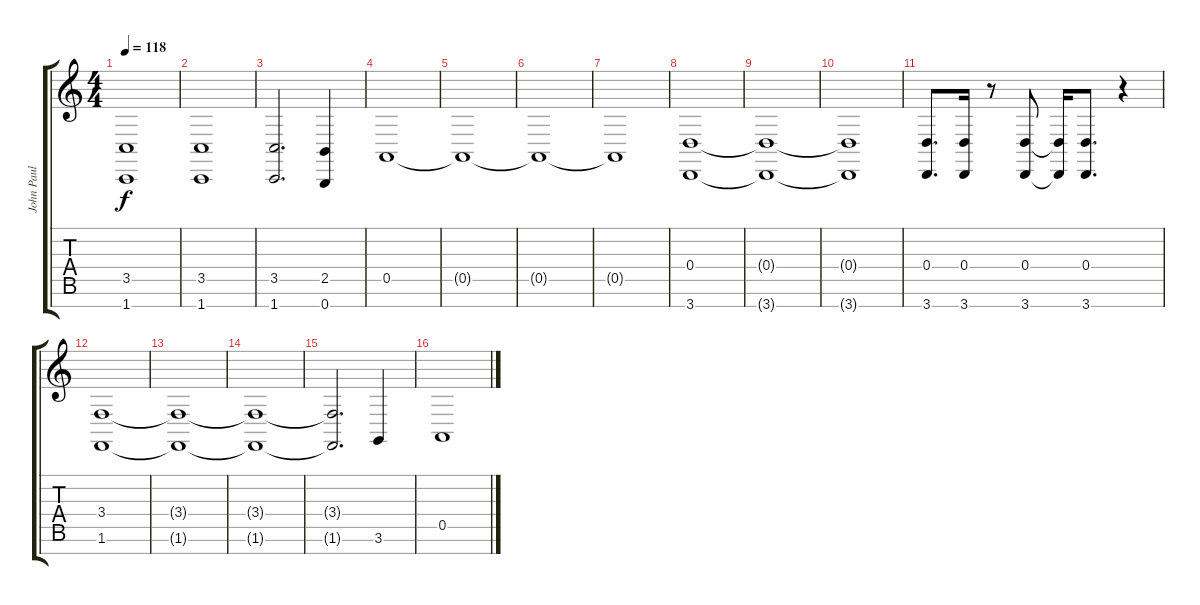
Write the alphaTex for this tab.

\track ("John Paul Jones (Orgão 2)" "John Paul ") {instrument brasssection}
\staff {score tabs}
\tuning (E4 B3 G3 D3 A2 E2 B1) {hide}
\ts (4 4)
\tempo 118
\clef g2
\ks c
(3.5 1.7).1{dy f} |
(3.5 1.7).1 |
(3.5 1.7).2{d} (2.5 0.7).4 |
0.5.1 |
0.5{t}.1 |
0.5{t}.1 |
0.5{t}.1 |
(0.4 3.7).1 |
(0.4{t} 3.7{t}).1 |
(0.4{t} 3.7{t}).1 |
(0.4 3.7).8{d} (0.4 3.7).16 r.8 (0.4 3.7).8 (0.4{t} 3.7{t}).16 (0.4 3.7).8{d} r.4 |
(3.4 1.6).1 |
(3.4{t} 1.6{t}).1 |
(3.4{t} 1.6{t}).1 |
(3.4{t} 1.6{t}).2{d} 3.6.4 |
0.5.1
